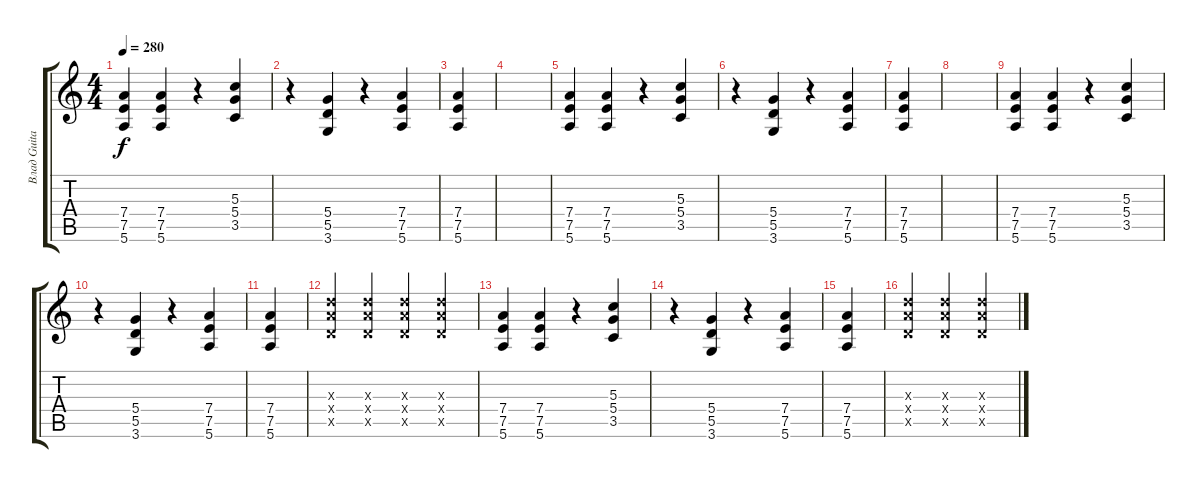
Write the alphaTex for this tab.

\track ("Влад Guitar" "Влад Guita") {instrument distortionguitar}
\staff {score tabs}
\tuning (E4 B3 G3 D3 A2 E2) {hide}
\ts (4 4)
\tempo 280
\clef g2
\ks c
(7.4 7.5 5.6).4{dy f} (7.4 7.5 5.6).4 r.4 (5.3 5.4 3.5).4 |
r.4 (5.4 5.5 3.6).4 r.4 (7.4 7.5 5.6).4 |
(7.4 7.5 5.6).4 |
|
(7.4 7.5 5.6).4 (7.4 7.5 5.6).4 r.4 (5.3 5.4 3.5).4 |
r.4 (5.4 5.5 3.6).4 r.4 (7.4 7.5 5.6).4 |
(7.4 7.5 5.6).4 |
|
(7.4 7.5 5.6).4 (7.4 7.5 5.6).4 r.4 (5.3 5.4 3.5).4 |
r.4 (5.4 5.5 3.6).4 r.4 (7.4 7.5 5.6).4 |
(7.4 7.5 5.6).4 |
(7.3{x} 7.4{x} 5.5{x}).4 (7.3{x} 7.4{x} 5.5{x}).4 (7.3{x} 7.4{x} 5.5{x}).4 (7.3{x} 7.4{x} 5.5{x}).4 |
(7.4 7.5 5.6).4 (7.4 7.5 5.6).4 r.4 (5.3 5.4 3.5).4 |
r.4 (5.4 5.5 3.6).4 r.4 (7.4 7.5 5.6).4 |
(7.4 7.5 5.6).4 |
(7.3{x} 7.4{x} 5.5{x}).4 (7.3{x} 7.4{x} 5.5{x}).4 (7.3{x} 7.4{x} 5.5{x}).4
